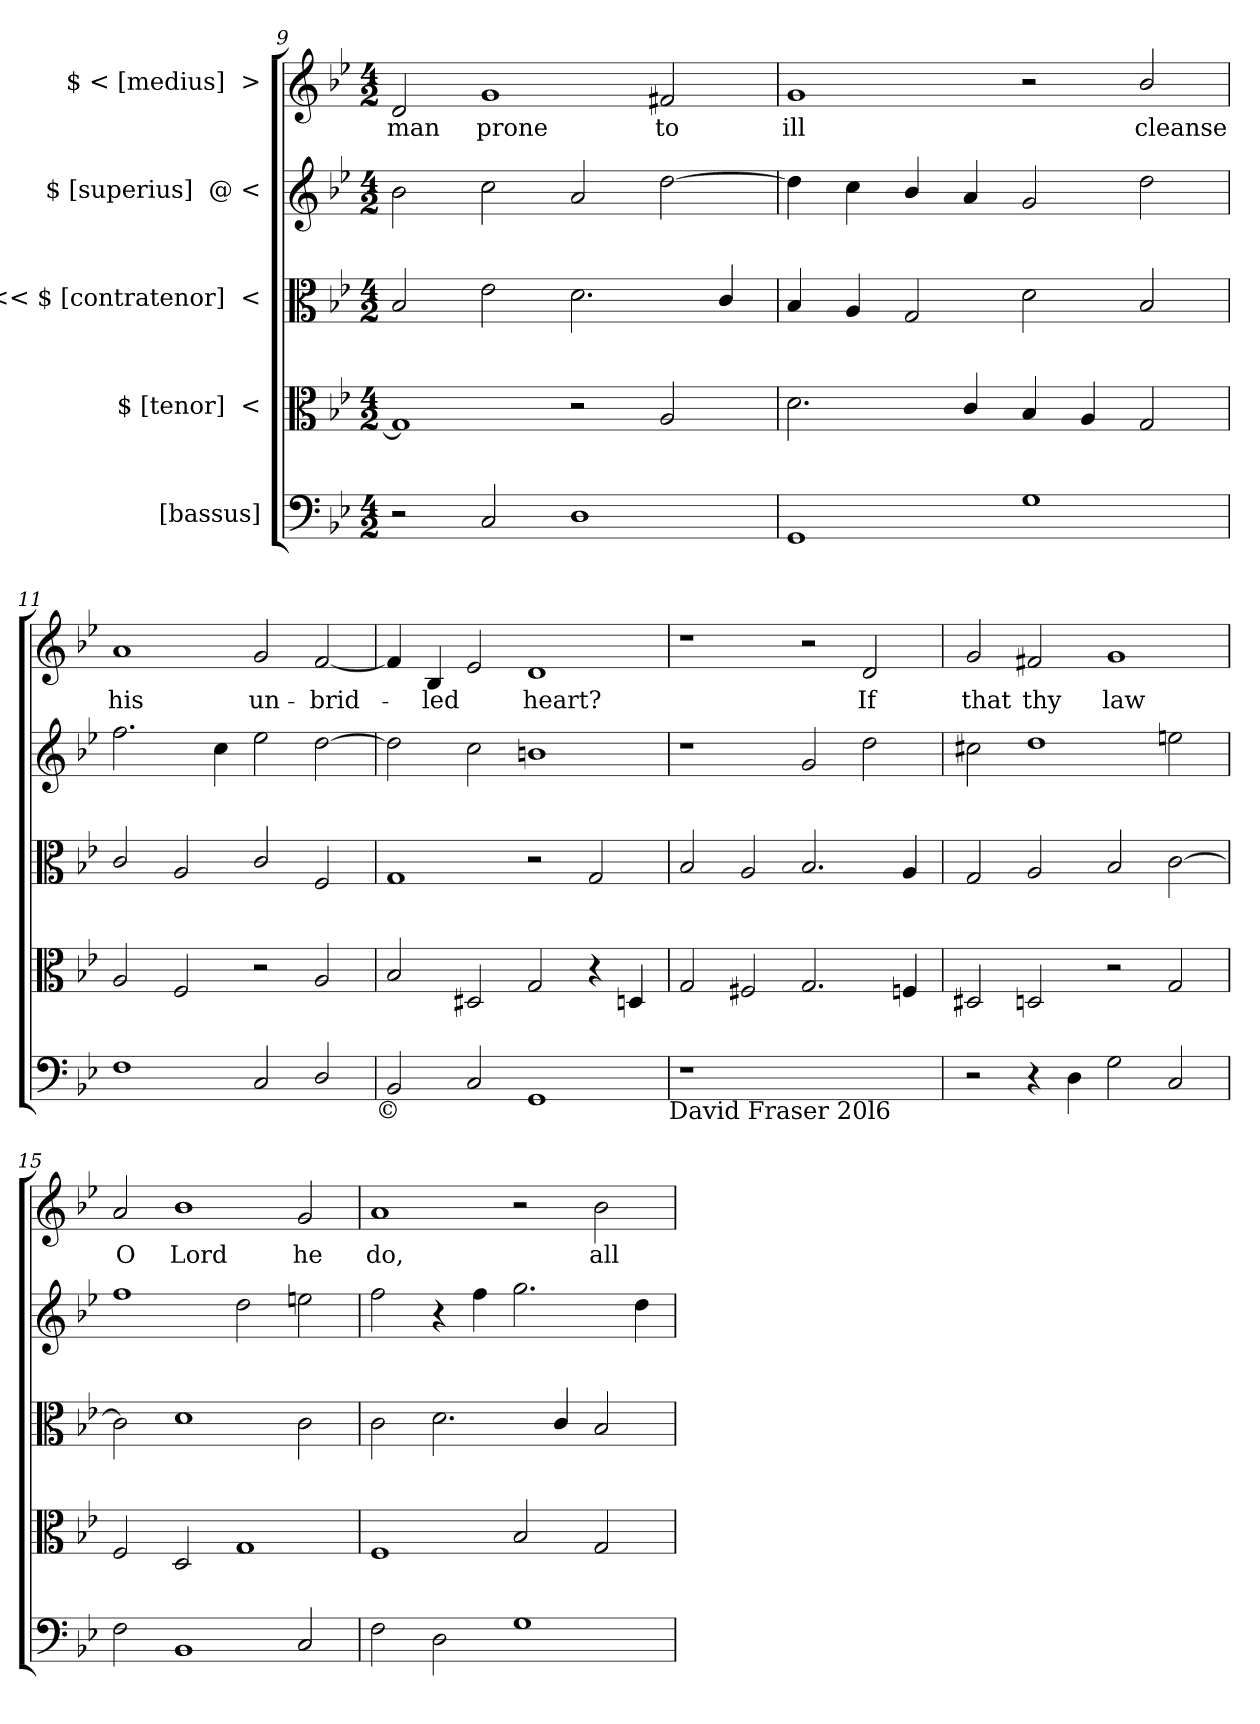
**kern	**kern	**kern	**kern	**kern	**text
*part5	*part4	*part3	*part2	*part1	*part1
*staff5	*staff4	*staff3	*staff2	*staff1	*staff1
*I"[bassus]	*I"$  [tenor]  <	*I"> << $  [contratenor]  <	*I"$  [superius]  @ <	*I"$  <  [medius]  >	*
*clefF4	*clefC3	*clefC3	*clefG2	*clefG2	*
*	*ITrd-3c-5	*	*	*	*
*k[b-e-]	*k[b-e-a-]	*k[b-e-]	*k[b-e-]	*k[b-e-]	*
*B-:	*E-:	*B-:	*B-:	*B-:	*
*M4/2	*M4/2	*M4/2	*M4/2	*M4/2	*
=9	=9	=9	=9	=9	=9
!	!	!	!	!	!LO:LY:b:cj
2r	1c]	2B-/	2b-\	2d/	man
!	!	!	!	!	!LO:LY:b:cj
2C/	.	2e-\	2cc\	1g	prone
1D	2r	2.d\	2a/	.	.
!	!	!	!	!	!LO:LY:b:cj
.	2d/	.	[<2dd\	2f#X/	to
.	.	4c/	.	.	.
!!LO:LB:g=z
=10	=10	=10	=10	=10	=10
!	!	!	!	!	!LO:LY:b:cj
1GG	2.g\	4B-/	4dd\]	1g	ill
.	.	4A/	4cc\	.	.
.	.	2G/	4b-/	.	.
.	4f/	.	4a/	.	.
1G	4e-/	2d\	2g/	2r	.
.	4d/	.	.	.	.
!	!	!	!	!	!LO:LY:b:cj
.	2c/	2B-/	2dd\	2b-/	cleanse
=11	=11	=11	=11	=11	=11
!	!	!	!	!	!LO:LY:b:cj
1F	2d/	2c/	2.ff\	1a	his
.	2B-/	2A/	.	.	.
.	.	.	4cc\	.	.
!	!	!	!	!	!LO:LY:b
2C/	2r	2c/	2ee-\	2g/	un-
!	!	!	!	!	!LO:LY:b:rj
2D/	2d/	2F/	[>2dd\	[<2f/	-brid-
!LO:TX:b:t=©	!	!	!	!	!
=12	=12	=12	=12	=12	=12
2BB-/	2e-/	1G	2dd\]	4f/]	.
!	!	!	!	!	!LO:LY:b:cj
.	.	.	.	4B-/	-led
2C/	2G#/	.	2cc\	2e-/	.
!	!	!	!	!	!LO:LY:b:cj
1GG	2c/	2r	1bn	1d	heart?
.	4r	2G/	.	.	.
.	4G/	.	.	.	.
!LO:TX:b:t=David Fraser 20l6	!	!	!	!	!
=13	=13	=13	=13	=13	=13
!LO:N:vis=1	!	!	!	!	!
1r	2c/	2B-/	1r	1r	.
.	2Bn/	2A/	.	.	.
1ryy	2.c/	2.B-/	2g/	2r	.
!	!	!	!	!	!LO:LY:b:cj
.	.	.	2dd\	2d/	If
.	4B-X/	4A/	.	.	.
=14	=14	=14	=14	=14	=14
!	!	!	!	!	!LO:LY:b:cj
2r	2G#/	2G/	2cc#X\	2g/	that
!	!	!	!	!	!LO:LY:b:cj
4r	2G/	2A/	1dd	2f#X/	thy
4D\	.	.	.	.	.
!	!	!	!	!	!LO:LY:b:cj
2G\	2r	2B-/	.	1g	law
2C/	2c/	[<2c\	2een\	.	.
!!LO:PB:g=z
=15	=15	=15	=15	=15	=15
!	!	!	!	!	!LO:LY:b:cj
2F\	2B-/	2c\]	1ff	2a/	O
!	!	!	!	!	!LO:LY:b:cj
1BB-	2G/	1d	.	1b-	Lord
.	1c	.	2dd\	.	.
!	!	!	!	!	!LO:LY:b:cj
2C/	.	2c\	2een\	2g/	he
=16	=16	=16	=16	=16	=16
!	!	!	!	!	!LO:LY:b:cj
2F\	1B-	2c\	2ff\	1a	do,
2D\	.	2.d\	4r	.	.
.	.	.	4ff\	.	.
1G	2e-/	.	2.gg\	2r	.
.	.	4c/	.	.	.
!	!	!	!	!	!LO:LY:b:cj
.	2c/	2B-/	.	2b-\	all
.	.	.	4dd\	.	.
=	=	=	=	=	=
*-	*-	*-	*-	*-	*-
